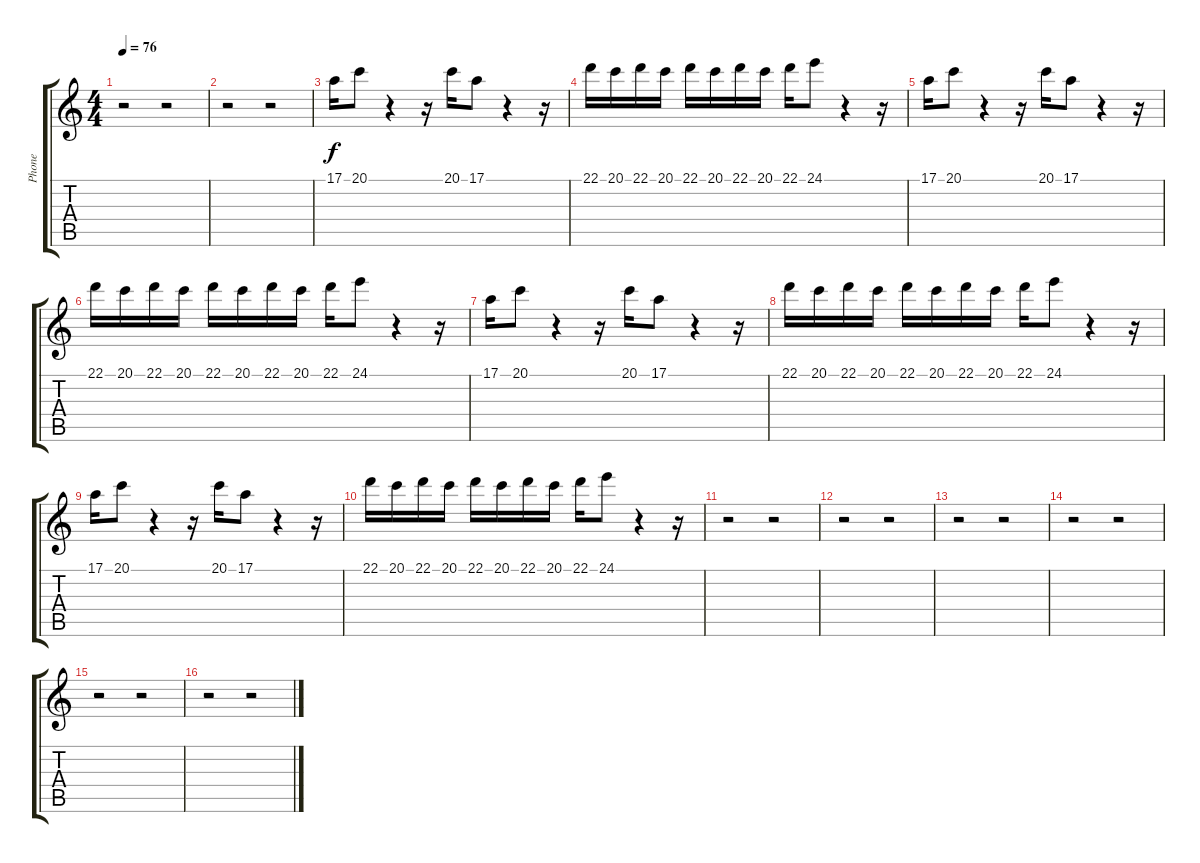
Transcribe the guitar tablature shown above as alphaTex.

\track ("Phone" "Phone") {instrument recorder}
\staff {score tabs}
\tuning (E4 B3 G3 D3 A2 E2) {hide}
\ts (4 4)
\tempo 76
\clef g2
\ks c
r.2{dy f} r.2 |
r.2 r.2 |
17.1.16 20.1.8 r.4 r.16 20.1.16 17.1.8 r.4 r.16 |
22.1.16 20.1.16 22.1.16 20.1.16 22.1.16 20.1.16 22.1.16 20.1.16 22.1.16 24.1.8 r.4 r.16 |
17.1.16 20.1.8 r.4 r.16 20.1.16 17.1.8 r.4 r.16 |
22.1.16 20.1.16 22.1.16 20.1.16 22.1.16 20.1.16 22.1.16 20.1.16 22.1.16 24.1.8 r.4 r.16 |
17.1.16 20.1.8 r.4 r.16 20.1.16 17.1.8 r.4 r.16 |
22.1.16 20.1.16 22.1.16 20.1.16 22.1.16 20.1.16 22.1.16 20.1.16 22.1.16 24.1.8 r.4 r.16 |
17.1.16 20.1.8 r.4 r.16 20.1.16 17.1.8 r.4 r.16 |
22.1.16 20.1.16 22.1.16 20.1.16 22.1.16 20.1.16 22.1.16 20.1.16 22.1.16 24.1.8 r.4 r.16 |
r.2 r.2 |
r.2 r.2 |
r.2 r.2 |
r.2 r.2 |
r.2 r.2 |
r.2 r.2
